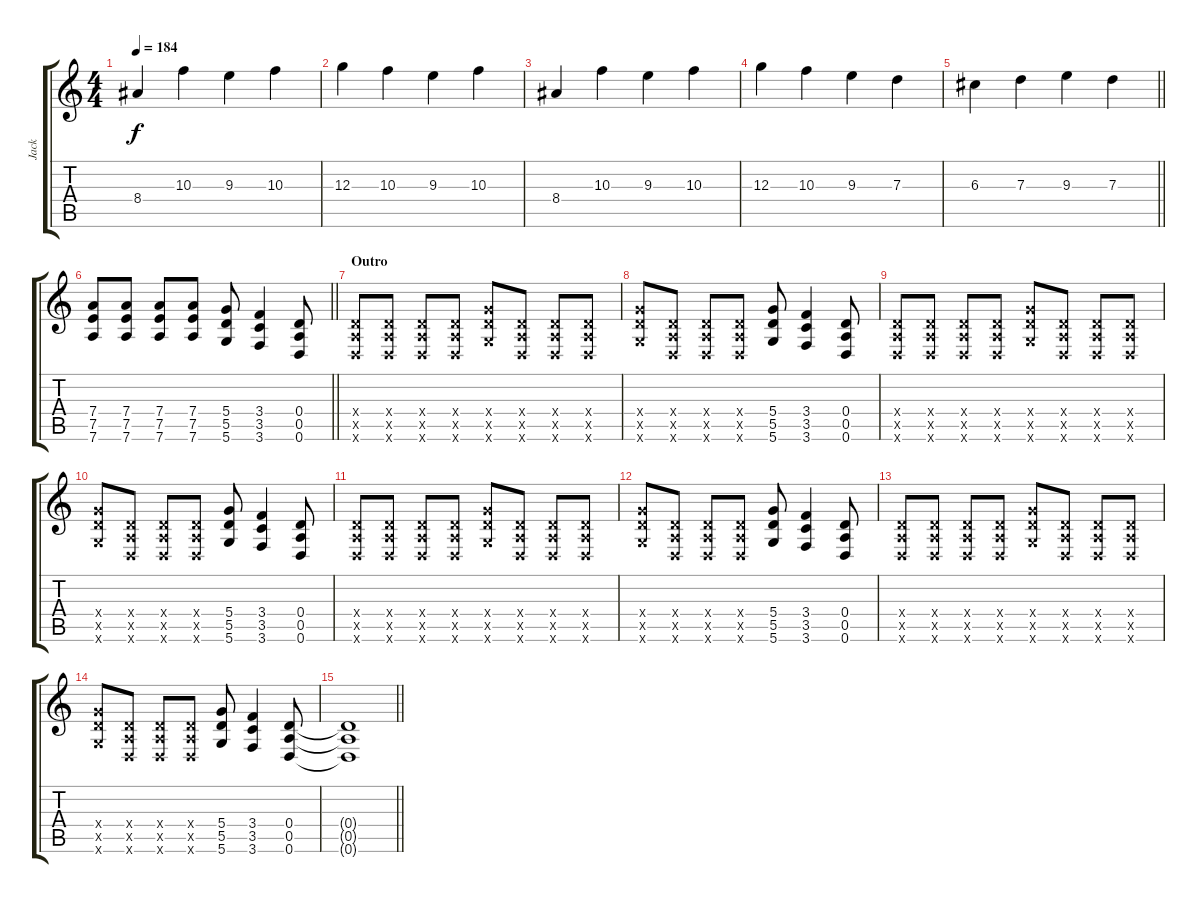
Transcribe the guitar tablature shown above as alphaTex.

\track ("Jack" "Jack") {instrument distortionguitar bank 1}
\staff {score tabs}
\tuning (E4 B3 G3 D3 A2 D2) {hide}
\ts (4 4)
\tempo 184
\clef g2
\ks c
8.4.4{dy f} 10.3.4 9.3.4 10.3.4 |
12.3.4 10.3.4 9.3.4 10.3.4 |
8.4.4 10.3.4 9.3.4 10.3.4 |
12.3.4 10.3.4 9.3.4 7.3.4 |
\barLineRight lightlight
6.3.4 7.3.4 9.3.4 7.3.4 |
\barLineRight lightlight
(7.4 7.5 7.6).8 (7.4 7.5 7.6).8 (7.4 7.5 7.6).8 (7.4 7.5 7.6).8 (5.4 5.5 5.6).8 (3.4 3.5 3.6).4 (0.4 0.5 0.6).8 |
\section ("" "Outro")
(0.4{x} 0.5{x} 0.6{x}).8 (0.4{x} 0.5{x} 0.6{x}).8 (0.4{x} 0.5{x} 0.6{x}).8 (0.4{x} 0.5{x} 0.6{x}).8 (5.4{x} 5.5{x} 5.6{x}).8 (0.4{x} 0.5{x} 0.6{x}).8 (0.4{x} 0.5{x} 0.6{x}).8 (0.4{x} 0.5{x} 0.6{x}).8 |
(5.4{x} 5.5{x} 5.6{x}).8 (0.4{x} 0.5{x} 0.6{x}).8 (0.4{x} 0.5{x} 0.6{x}).8 (0.4{x} 0.5{x} 0.6{x}).8 (5.4 5.5 5.6).8 (3.4 3.5 3.6).4 (0.4 0.5 0.6).8 |
(0.4{x} 0.5{x} 0.6{x}).8 (0.4{x} 0.5{x} 0.6{x}).8 (0.4{x} 0.5{x} 0.6{x}).8 (0.4{x} 0.5{x} 0.6{x}).8 (5.4{x} 5.5{x} 5.6{x}).8 (0.4{x} 0.5{x} 0.6{x}).8 (0.4{x} 0.5{x} 0.6{x}).8 (0.4{x} 0.5{x} 0.6{x}).8 |
(5.4{x} 5.5{x} 5.6{x}).8 (0.4{x} 0.5{x} 0.6{x}).8 (0.4{x} 0.5{x} 0.6{x}).8 (0.4{x} 0.5{x} 0.6{x}).8 (5.4 5.5 5.6).8 (3.4 3.5 3.6).4 (0.4 0.5 0.6).8 |
(0.4{x} 0.5{x} 0.6{x}).8 (0.4{x} 0.5{x} 0.6{x}).8 (0.4{x} 0.5{x} 0.6{x}).8 (0.4{x} 0.5{x} 0.6{x}).8 (5.4{x} 5.5{x} 5.6{x}).8 (0.4{x} 0.5{x} 0.6{x}).8 (0.4{x} 0.5{x} 0.6{x}).8 (0.4{x} 0.5{x} 0.6{x}).8 |
(5.4{x} 5.5{x} 5.6{x}).8 (0.4{x} 0.5{x} 0.6{x}).8 (0.4{x} 0.5{x} 0.6{x}).8 (0.4{x} 0.5{x} 0.6{x}).8 (5.4 5.5 5.6).8 (3.4 3.5 3.6).4 (0.4 0.5 0.6).8 |
(0.4{x} 0.5{x} 0.6{x}).8 (0.4{x} 0.5{x} 0.6{x}).8 (0.4{x} 0.5{x} 0.6{x}).8 (0.4{x} 0.5{x} 0.6{x}).8 (5.4{x} 5.5{x} 5.6{x}).8 (0.4{x} 0.5{x} 0.6{x}).8 (0.4{x} 0.5{x} 0.6{x}).8 (0.4{x} 0.5{x} 0.6{x}).8 |
(5.4{x} 5.5{x} 5.6{x}).8 (0.4{x} 0.5{x} 0.6{x}).8 (0.4{x} 0.5{x} 0.6{x}).8 (0.4{x} 0.5{x} 0.6{x}).8 (5.4 5.5 5.6).8 (3.4 3.5 3.6).4 (0.4 0.5 0.6).8 |
\barLineRight lightlight
(0.4{t} 0.5{t} 0.6{t}).1
